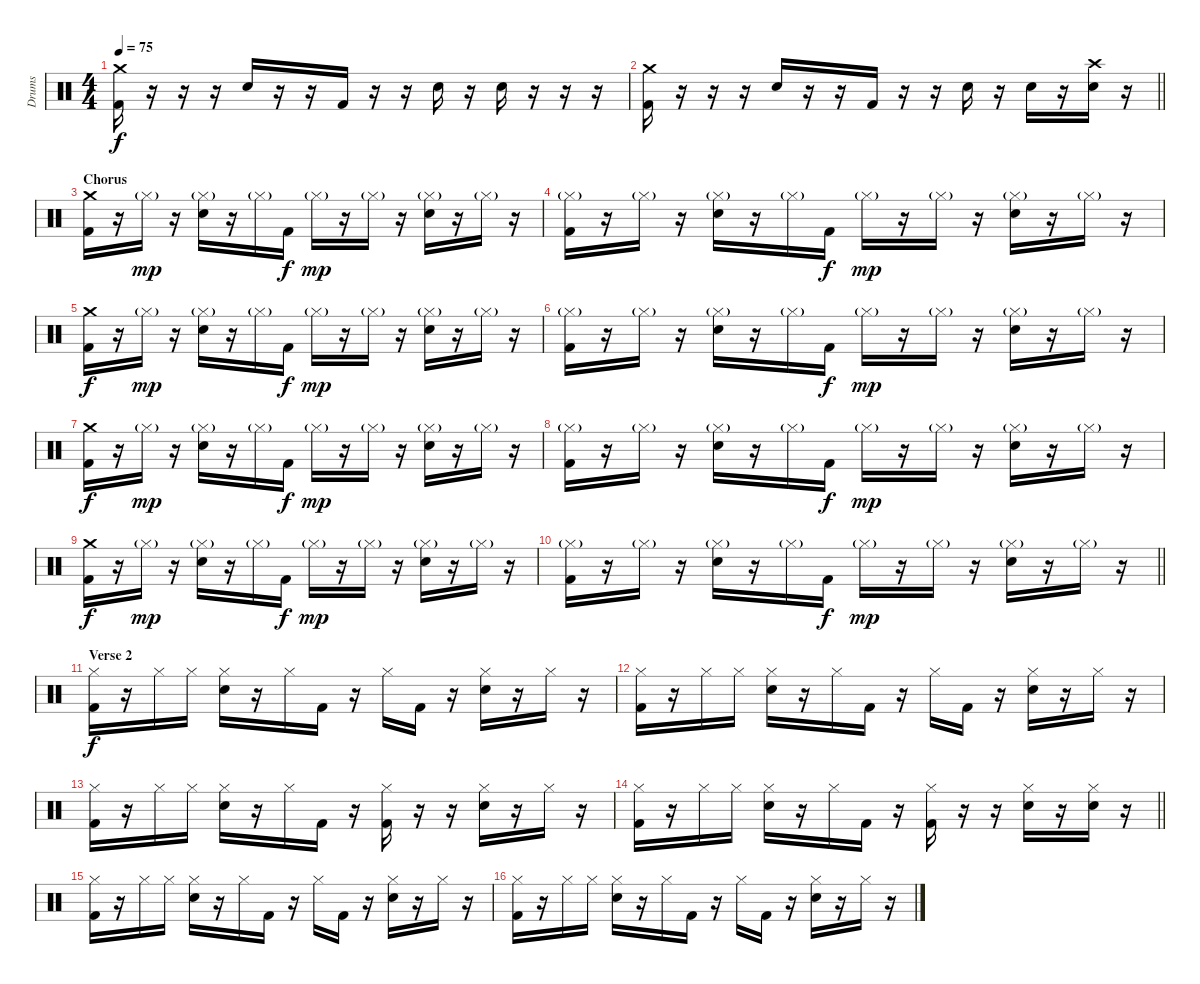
\track ("Drums" "Drums") {instrument percussion}
\staff {score}
\articulation defaults
\ts (4 4)
\tempo 75
\clef neutral
\ks c
("Crash medium (hit)" "Kick (hit) 2").16{dy f} r.16 r.16 r.16 "Snare (hit) 2".16 r.16 r.16 "Kick (hit) 2".16 r.16 r.16 "Snare (hit) 2".16 r.16 "Snare (hit) 2".16 r.16 r.16 r.16 |
\barLineRight lightlight
("Crash medium (hit)" "Kick (hit) 2").16 r.16 r.16 r.16 "Snare (hit) 2".16 r.16 r.16 "Kick (hit) 2".16 r.16 r.16 "Snare (hit) 2".16 r.16 "Snare (hit) 2".16 r.16 ("Crash high (hit)" "Snare (hit) 2").16 r.16 |
\section ("" "Chorus")
("Crash medium (hit)" "Kick (hit) 2").16 r.16 "Hi-Hat (closed)"{g}.16{dy mp} r.16 ("Hi-Hat (closed)"{g} "Snare (hit) 2").16 r.16 "Hi-Hat (closed)"{g}.16 "Kick (hit) 2".16{dy f} "Hi-Hat (closed)"{g}.16{dy mp} r.16 "Hi-Hat (closed)"{g}.16 r.16 ("Hi-Hat (closed)"{g} "Snare (hit) 2").16 r.16 "Hi-Hat (closed)"{g}.16 r.16 |
("Hi-Hat (closed)"{g} "Kick (hit) 2").16 r.16 "Hi-Hat (closed)"{g}.16 r.16 ("Hi-Hat (closed)"{g} "Snare (hit) 2").16 r.16 "Hi-Hat (closed)"{g}.16 "Kick (hit) 2".16{dy f} "Hi-Hat (closed)"{g}.16{dy mp} r.16 "Hi-Hat (closed)"{g}.16 r.16 ("Hi-Hat (closed)"{g} "Snare (hit) 2").16 r.16 "Hi-Hat (closed)"{g}.16 r.16 |
("Crash medium (hit)" "Kick (hit) 2").16{dy f} r.16 "Hi-Hat (closed)"{g}.16{dy mp} r.16 ("Hi-Hat (closed)"{g} "Snare (hit) 2").16 r.16 "Hi-Hat (closed)"{g}.16 "Kick (hit) 2".16{dy f} "Hi-Hat (closed)"{g}.16{dy mp} r.16 "Hi-Hat (closed)"{g}.16 r.16 ("Hi-Hat (closed)"{g} "Snare (hit) 2").16 r.16 "Hi-Hat (closed)"{g}.16 r.16 |
("Hi-Hat (closed)"{g} "Kick (hit) 2").16 r.16 "Hi-Hat (closed)"{g}.16 r.16 ("Hi-Hat (closed)"{g} "Snare (hit) 2").16 r.16 "Hi-Hat (closed)"{g}.16 "Kick (hit) 2".16{dy f} "Hi-Hat (closed)"{g}.16{dy mp} r.16 "Hi-Hat (closed)"{g}.16 r.16 ("Hi-Hat (closed)"{g} "Snare (hit) 2").16 r.16 "Hi-Hat (closed)"{g}.16 r.16 |
("Crash medium (hit)" "Kick (hit) 2").16{dy f} r.16 "Hi-Hat (closed)"{g}.16{dy mp} r.16 ("Hi-Hat (closed)"{g} "Snare (hit) 2").16 r.16 "Hi-Hat (closed)"{g}.16 "Kick (hit) 2".16{dy f} "Hi-Hat (closed)"{g}.16{dy mp} r.16 "Hi-Hat (closed)"{g}.16 r.16 ("Hi-Hat (closed)"{g} "Snare (hit) 2").16 r.16 "Hi-Hat (closed)"{g}.16 r.16 |
("Hi-Hat (closed)"{g} "Kick (hit) 2").16 r.16 "Hi-Hat (closed)"{g}.16 r.16 ("Hi-Hat (closed)"{g} "Snare (hit) 2").16 r.16 "Hi-Hat (closed)"{g}.16 "Kick (hit) 2".16{dy f} "Hi-Hat (closed)"{g}.16{dy mp} r.16 "Hi-Hat (closed)"{g}.16 r.16 ("Hi-Hat (closed)"{g} "Snare (hit) 2").16 r.16 "Hi-Hat (closed)"{g}.16 r.16 |
("Crash medium (hit)" "Kick (hit) 2").16{dy f} r.16 "Hi-Hat (closed)"{g}.16{dy mp} r.16 ("Hi-Hat (closed)"{g} "Snare (hit) 2").16 r.16 "Hi-Hat (closed)"{g}.16 "Kick (hit) 2".16{dy f} "Hi-Hat (closed)"{g}.16{dy mp} r.16 "Hi-Hat (closed)"{g}.16 r.16 ("Hi-Hat (closed)"{g} "Snare (hit) 2").16 r.16 "Hi-Hat (closed)"{g}.16 r.16 |
\barLineRight lightlight
("Hi-Hat (closed)"{g} "Kick (hit) 2").16 r.16 "Hi-Hat (closed)"{g}.16 r.16 ("Hi-Hat (closed)"{g} "Snare (hit) 2").16 r.16 "Hi-Hat (closed)"{g}.16 "Kick (hit) 2".16{dy f} "Hi-Hat (closed)"{g}.16{dy mp} r.16 "Hi-Hat (closed)"{g}.16 r.16 ("Hi-Hat (closed)"{g} "Snare (hit) 2").16 r.16 "Hi-Hat (closed)"{g}.16 r.16 |
\section ("" "Verse 2")
("Hi-Hat (closed)" "Kick (hit) 2").16{dy f} r.16 "Hi-Hat (closed)".16 "Hi-Hat (closed)".16 ("Hi-Hat (closed)" "Snare (hit) 2").16 r.16 "Hi-Hat (closed)".16 "Kick (hit) 2".16 r.16 "Hi-Hat (closed)".16 "Kick (hit) 2".16 r.16 ("Hi-Hat (closed)" "Snare (hit) 2").16 r.16 "Hi-Hat (closed)".16 r.16 |
("Hi-Hat (closed)" "Kick (hit) 2").16 r.16 "Hi-Hat (closed)".16 "Hi-Hat (closed)".16 ("Hi-Hat (closed)" "Snare (hit) 2").16 r.16 "Hi-Hat (closed)".16 "Kick (hit) 2".16 r.16 "Hi-Hat (closed)".16 "Kick (hit) 2".16 r.16 ("Hi-Hat (closed)" "Snare (hit) 2").16 r.16 "Hi-Hat (closed)".16 r.16 |
("Hi-Hat (closed)" "Kick (hit) 2").16 r.16 "Hi-Hat (closed)".16 "Hi-Hat (closed)".16 ("Hi-Hat (closed)" "Snare (hit) 2").16 r.16 "Hi-Hat (closed)".16 "Kick (hit) 2".16 r.16 ("Hi-Hat (closed)" "Kick (hit) 2").16 r.16 r.16 ("Hi-Hat (closed)" "Snare (hit) 2").16 r.16 "Hi-Hat (closed)".16 r.16 |
\barLineRight lightlight
("Hi-Hat (closed)" "Kick (hit) 2").16 r.16 "Hi-Hat (closed)".16 "Hi-Hat (closed)".16 ("Hi-Hat (closed)" "Snare (hit) 2").16 r.16 "Hi-Hat (closed)".16 "Kick (hit) 2".16 r.16 ("Hi-Hat (closed)" "Kick (hit) 2").16 r.16 r.16 ("Hi-Hat (closed)" "Snare (hit) 2").16 r.16 ("Hi-Hat (closed)" "Snare (hit) 2").16 r.16 |
("Hi-Hat (closed)" "Kick (hit) 2").16 r.16 "Hi-Hat (closed)".16 "Hi-Hat (closed)".16 ("Hi-Hat (closed)" "Snare (hit) 2").16 r.16 "Hi-Hat (closed)".16 "Kick (hit) 2".16 r.16 "Hi-Hat (closed)".16 "Kick (hit) 2".16 r.16 ("Hi-Hat (closed)" "Snare (hit) 2").16 r.16 "Hi-Hat (closed)".16 r.16 |
("Hi-Hat (closed)" "Kick (hit) 2").16 r.16 "Hi-Hat (closed)".16 "Hi-Hat (closed)".16 ("Hi-Hat (closed)" "Snare (hit) 2").16 r.16 "Hi-Hat (closed)".16 "Kick (hit) 2".16 r.16 "Hi-Hat (closed)".16 "Kick (hit) 2".16 r.16 ("Hi-Hat (closed)" "Snare (hit) 2").16 r.16 "Hi-Hat (closed)".16 r.16
